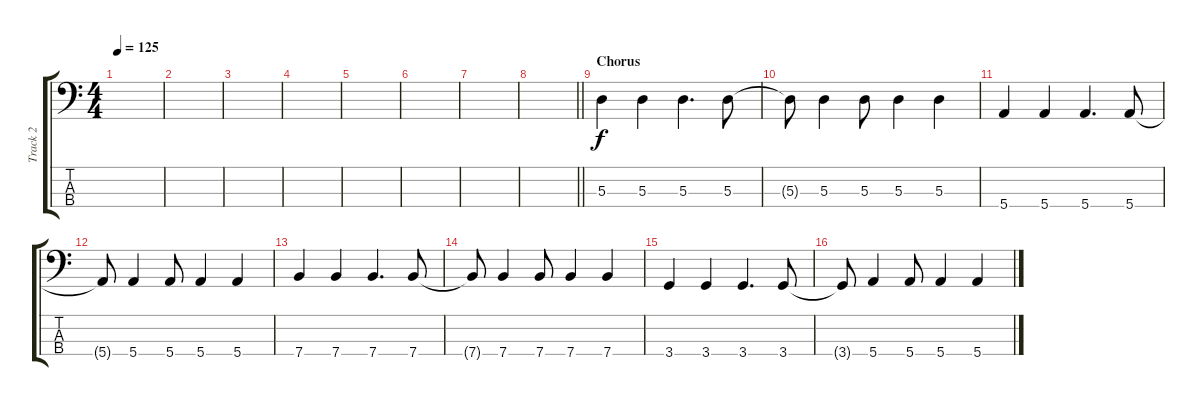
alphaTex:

\track ("Track 2" "Track 2") {instrument electricbasspick}
\staff {score tabs}
\tuning (G2 D2 A1 E1) {hide}
\ts (4 4)
\tempo 125
\clef f4
\ks c
|
|
|
|
|
|
|
\barLineRight lightlight
|
\section ("" "Chorus")
5.3.4 5.3.4 5.3.4{d} 5.3.8 |
5.3{t}.8 5.3.4 5.3.8 5.3.4 5.3.4 |
5.4.4 5.4.4 5.4.4{d} 5.4.8 |
5.4{t}.8 5.4.4 5.4.8 5.4.4 5.4.4 |
7.4.4 7.4.4 7.4.4{d} 7.4.8 |
7.4{t}.8 7.4.4 7.4.8 7.4.4 7.4.4 |
3.4.4 3.4.4 3.4.4{d} 3.4.8 |
3.4{t}.8 5.4.4 5.4.8 5.4.4 5.4.4
